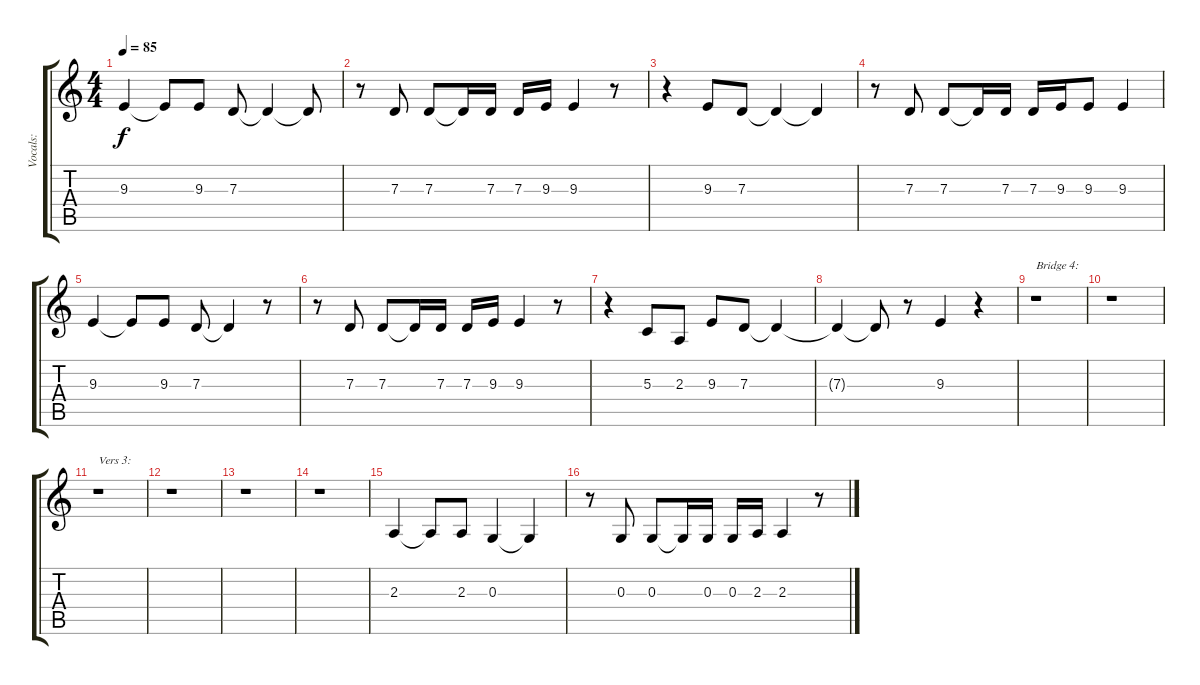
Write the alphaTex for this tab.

\track ("Vocals:" "Vocals:") {instrument lead6voice}
\staff {score tabs}
\tuning (E4 B3 G3 D3 A2 E2) {hide}
\ts (4 4)
\tempo 85
\clef g2
\ks c
9.3.4{dy f} 9.3{t}.8 9.3.8 7.3.8 7.3{t}.4 7.3{t}.8 |
r.8 7.3.8 7.3.8 7.3{t}.16 7.3.16 7.3.16 9.3.16 9.3.4 r.8 |
r.4 9.3.8 7.3.8 7.3{t}.4 7.3{t}.4 |
r.8 7.3.8 7.3.8 7.3{t}.16 7.3.16 7.3.16 9.3.16 9.3.8 9.3.4 |
9.3.4 9.3{t}.8 9.3.8 7.3.8 7.3{t}.4 r.8 |
r.8 7.3.8 7.3.8 7.3{t}.16 7.3.16 7.3.16 9.3.16 9.3.4 r.8 |
r.4 5.3.8 2.3.8 9.3.8 7.3.8 7.3{t}.4 |
7.3{t}.4 7.3{t}.8 r.8 9.3.4 r.4 |
r.1{txt "Bridge 4:"} |
r.1 |
r.1{txt "Vers 3:"} |
r.1 |
r.1 |
r.1 |
2.3.4 2.3{t}.8 2.3.8 0.3.4 0.3{t}.4 |
r.8 0.3.8 0.3.8 0.3{t}.16 0.3.16 0.3.16 2.3.16 2.3.4 r.8
